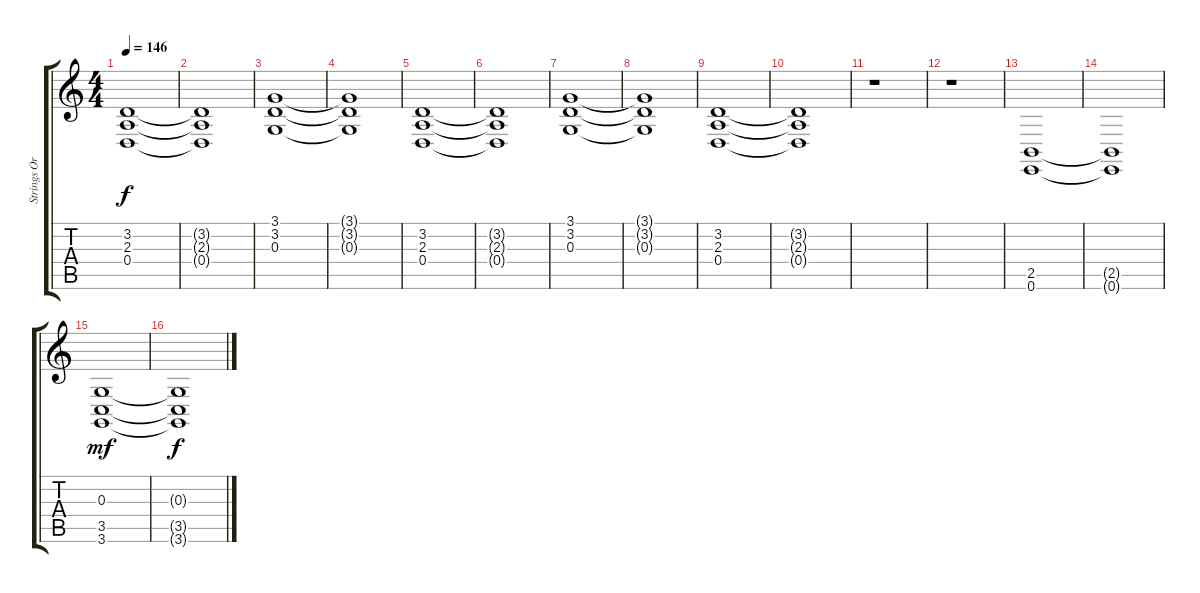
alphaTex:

\track ("Strings Orchestra" "Strings Or") {instrument stringensemble1}
\staff {score tabs}
\tuning (E4 B3 G3 D3 A2 E2) {hide}
\ts (4 4)
\tempo 146
\clef g2
\ks c
(3.2 2.3 0.4).1{dy f} |
(3.2{t} 2.3{t} 0.4{t}).1 |
(3.1 3.2 0.3).1 |
(3.1{t} 3.2{t} 0.3{t}).1 |
(3.2 2.3 0.4).1 |
(3.2{t} 2.3{t} 0.4{t}).1 |
(3.1 3.2 0.3).1 |
(3.1{t} 3.2{t} 0.3{t}).1 |
(3.2 2.3 0.4).1 |
(3.2{t} 2.3{t} 0.4{t}).1 |
r.1 |
r.1 |
(2.5 0.6).1 |
(2.5{t} 0.6{t}).1 |
(0.3 3.5 3.6).1{dy mf} |
(0.3{t} 3.5{t} 3.6{t}).1{dy f}
